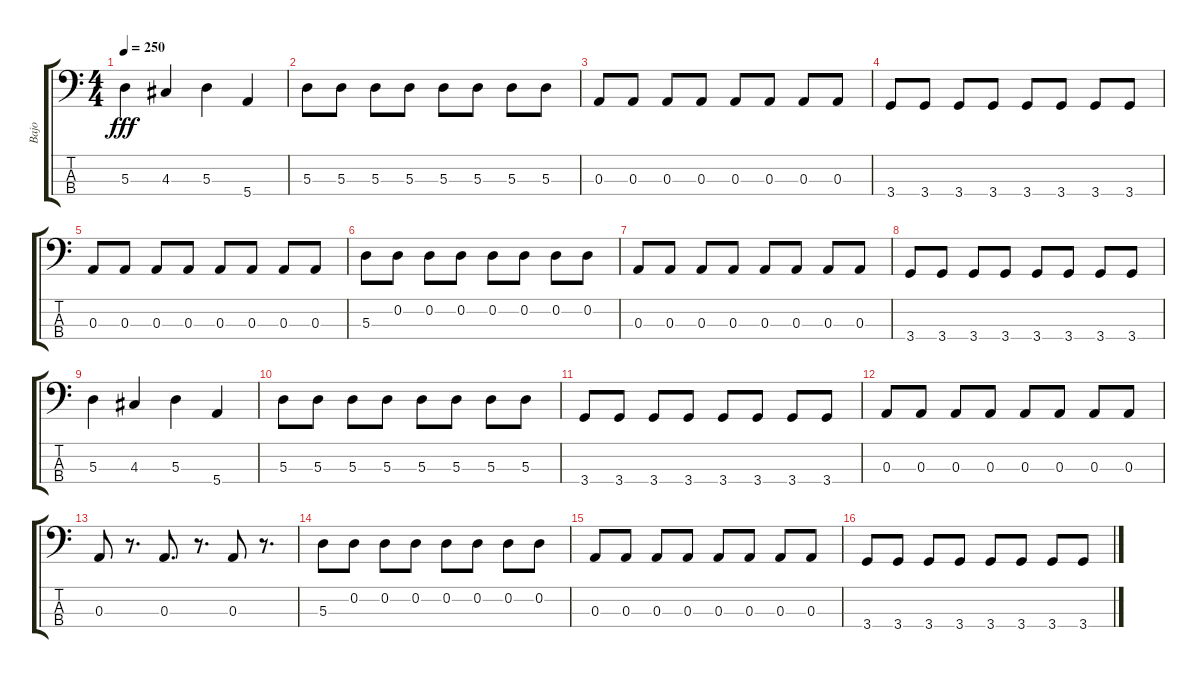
\track ("Bajo" "Bajo") {instrument electricbassfinger}
\staff {score tabs}
\tuning (G2 D2 A1 E1) {hide}
\ts (4 4)
\tempo 250
\clef f4
\ks c
5.3.4{dy fff} 4.3.4 5.3.4 5.4.4 |
5.3.8 5.3.8 5.3.8 5.3.8 5.3.8 5.3.8 5.3.8 5.3.8 |
0.3.8 0.3.8 0.3.8 0.3.8 0.3.8 0.3.8 0.3.8 0.3.8 |
3.4.8 3.4.8 3.4.8 3.4.8 3.4.8 3.4.8 3.4.8 3.4.8 |
0.3.8 0.3.8 0.3.8 0.3.8 0.3.8 0.3.8 0.3.8 0.3.8 |
5.3.8 0.2.8 0.2.8 0.2.8 0.2.8 0.2.8 0.2.8 0.2.8 |
0.3.8 0.3.8 0.3.8 0.3.8 0.3.8 0.3.8 0.3.8 0.3.8 |
3.4.8 3.4.8 3.4.8 3.4.8 3.4.8 3.4.8 3.4.8 3.4.8 |
5.3.4 4.3.4 5.3.4 5.4.4 |
5.3.8 5.3.8 5.3.8 5.3.8 5.3.8 5.3.8 5.3.8 5.3.8 |
3.4.8 3.4.8 3.4.8 3.4.8 3.4.8 3.4.8 3.4.8 3.4.8 |
0.3.8 0.3.8 0.3.8 0.3.8 0.3.8 0.3.8 0.3.8 0.3.8 |
0.3.8 r.8{d} 0.3.8{d} r.8{d} 0.3.8 r.8{d} |
5.3.8 0.2.8 0.2.8 0.2.8 0.2.8 0.2.8 0.2.8 0.2.8 |
0.3.8 0.3.8 0.3.8 0.3.8 0.3.8 0.3.8 0.3.8 0.3.8 |
3.4.8 3.4.8 3.4.8 3.4.8 3.4.8 3.4.8 3.4.8 3.4.8
